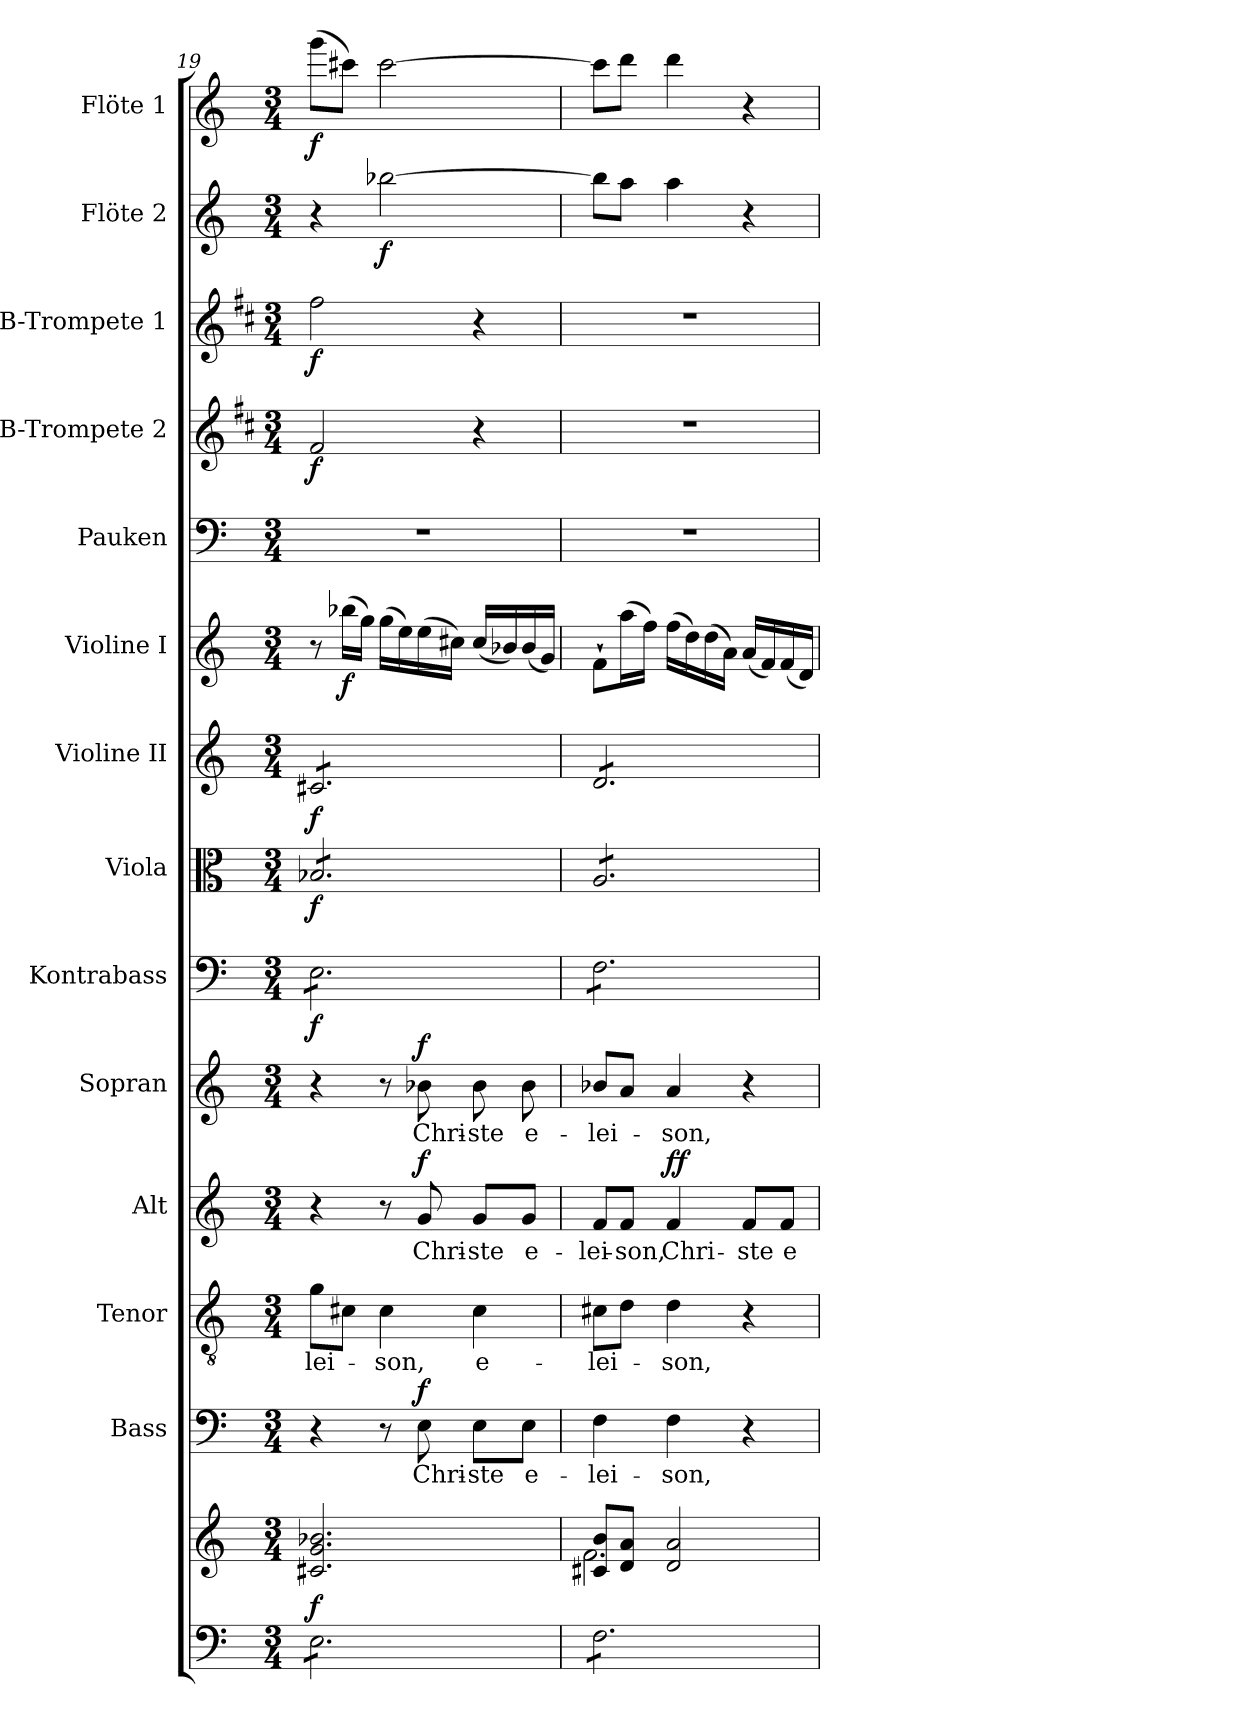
**kern	**kern	**dynam	**kern	**text	**dynam	**kern	**text	**kern	**text	**dynam	**kern	**text	**dynam	**kern	**dynam	**kern	**dynam	**kern	**dynam	**kern	**dynam	**kern	**kern	**dynam	**kern	**dynam	**kern	**dynam	**kern	**dynam
*part14	*part14	*part14	*part13	*part13	*part13	*part12	*part12	*part11	*part11	*part11	*part10	*part10	*part10	*part9	*part9	*part8	*part8	*part7	*part7	*part6	*part6	*part5	*part4	*part4	*part3	*part3	*part2	*part2	*part1	*part1
*staff15	*staff14	*staff14/15	*staff13	*staff13	*staff13	*staff12	*staff12	*staff11	*staff11	*staff11	*staff10	*staff10	*staff10	*staff9	*staff9	*staff8	*staff8	*staff7	*staff7	*staff6	*staff6	*staff5	*staff4	*staff4	*staff3	*staff3	*staff2	*staff2	*staff1	*staff1
*	*	*	*I"Bass	*	*	*I"Tenor	*	*I"Alt	*	*	*I"Sopran	*	*	*I"Kontrabass	*	*I"Viola	*	*I"Violine II	*	*I"Violine I	*	*I"Pauken	*I"B-Trompete 2	*	*I"B-Trompete 1	*	*I"Flöte 2	*	*I"Flöte 1	*
*	*	*	*I'B.	*	*	*I'T.	*	*I'A.	*	*	*I'S.	*	*	*I'Kb.	*	*I'Vla.	*	*I'Vl. II	*	*I'Vl. I	*	*I'Pk.	*I'B Trp. 2	*	*I'B Trp. 1	*	*I'Fl. 2	*	*I'Fl. 1	*
*clefF4	*clefG2	*	*clefF4	*	*	*clefGv2	*	*clefG2	*	*	*clefG2	*	*	*clefF4	*	*clefC3	*	*clefG2	*	*clefG2	*	*clefF4	*clefG2	*	*clefG2	*	*clefG2	*	*clefG2	*
*	*	*	*	*	*	*	*	*	*	*	*	*	*	*ITrd7c12	*	*	*	*	*	*	*	*	*ITrd1c2	*	*ITrd1c2	*	*	*	*	*
*k[]	*k[]	*	*k[]	*	*	*k[]	*	*k[]	*	*	*k[]	*	*	*k[]	*	*k[]	*	*k[]	*	*k[]	*	*k[]	*k[]	*	*k[]	*	*k[]	*	*k[]	*
*C:	*C:	*	*C:	*	*	*C:	*	*C:	*	*	*C:	*	*	*C:	*	*C:	*	*C:	*	*C:	*	*C:	*C:	*	*C:	*	*C:	*	*C:	*
*M3/4	*M3/4	*	*M3/4	*	*	*M3/4	*	*M3/4	*	*	*M3/4	*	*	*M3/4	*	*M3/4	*	*M3/4	*	*M3/4	*	*M3/4	*M3/4	*	*M3/4	*	*M3/4	*	*M3/4	*
=19	=19	=19	=19	=19	=19	=19	=19	=19	=19	=19	=19	=19	=19	=19	=19	=19	=19	=19	=19	=19	=19	=19	=19	=19	=19	=19	=19	=19	=19	=19
!	!	!LO:DY:a=2	!	!	!	!	!LO:LY:b	!	!	!	!	!	!	!	!LO:DY:b	!	!LO:DY:b	!	!LO:DY:b	!	!	!	!	!LO:DY:b	!	!LO:DY:b	!	!	!	!LO:DY:b
*tremolo	*	*	*	*	*	*	*	*	*	*	*	*	*	*	*	*	*	*	*	*	*	*	*	*	*	*	*	*	*	*
*	*	*	*	*	*	*	*	*	*	*	*	*	*	*tremolo	*	*	*	*	*	*	*	*	*	*	*	*	*	*	*	*
*	*	*	*	*	*	*	*	*	*	*	*	*	*	*	*	*tremolo	*	*	*	*	*	*	*	*	*	*	*	*	*	*
*	*	*	*	*	*	*	*	*	*	*	*	*	*	*	*	*	*	*tremolo	*	*	*	*	*	*	*	*	*	*	*	*
8E\L	2.c#X/ 2.g/ 2.b-X/	f	4r	.	.	8g\L	-lei-	4r	.	.	4r	.	.	8EE\L	f	8B-X/L	f	8c#X/L	f	8r	.	2.r	2e/	f	2ee\	f	4r	.	(>8ggg\L	f
!	!	!	!	!	!	!	!	!	!	!	!	!	!	!	!	!	!	!	!	!	!LO:DY:b	!	!	!	!	!	!	!	!	!
8E\	.	.	.	.	.	8c#X\J	.	.	.	.	.	.	.	8EE\	.	8B-X/	.	8c#X/	.	(>16bb-X\LL	f	.	.	.	.	.	.	.	8ccc#X\J)	.
.	.	.	.	.	.	.	.	.	.	.	.	.	.	.	.	.	.	.	.	16gg\JJ)	.	.	.	.	.	.	.	.	.	.
!	!	!	!	!	!	!	!LO:LY:b	!	!	!	!	!	!	!	!	!	!	!	!	!	!	!	!	!	!	!	!	!LO:DY:b	!	!
8E\	.	.	8r	.	.	4c#\	-son,	8r	.	.	8r	.	.	8EE\	.	8B-X/	.	8c#X/	.	(>16gg\LL	.	.	.	.	.	.	[2bb-X\	f	[2ccc#\	.
.	.	.	.	.	.	.	.	.	.	.	.	.	.	.	.	.	.	.	.	16ee\)	.	.	.	.	.	.	.	.	.	.
!	!	!	!	!LO:LY:b	!LO:DY:a	!	!	!	!LO:LY:b	!LO:DY:a	!	!LO:LY:b	!LO:DY:a	!	!	!	!	!	!	!	!	!	!	!	!	!	!	!	!	!
8E\	.	.	8E\	Chri-	f	.	.	8g/	Chri-	f	8b-X\	Chri-	f	8EE\	.	8B-X/	.	8c#X/	.	(>16ee\	.	.	.	.	.	.	.	.	.	.
.	.	.	.	.	.	.	.	.	.	.	.	.	.	.	.	.	.	.	.	16cc#X\JJ)	.	.	.	.	.	.	.	.	.	.
!	!	!	!	!LO:LY:b	!	!	!LO:LY:b	!	!LO:LY:b	!	!	!LO:LY:b	!	!	!	!	!	!	!	!	!	!	!	!	!	!	!	!	!	!
8E\	.	.	8E\L	-ste	.	4c#\	e-	8g/L	-ste	.	8b-\	-ste	.	8EE\	.	8B-X/	.	8c#X/	.	(<16cc#/LL	.	.	4r	.	4r	.	.	.	.	.
.	.	.	.	.	.	.	.	.	.	.	.	.	.	.	.	.	.	.	.	16b-X/)	.	.	.	.	.	.	.	.	.	.
!	!	!	!	!LO:LY:b	!	!	!	!	!LO:LY:b	!	!	!LO:LY:b	!	!	!	!	!	!	!	!	!	!	!	!	!	!	!	!	!	!
8E\J	.	.	8E\J	e-	.	.	.	8g/J	e-	.	8b-\	e-	.	8EE\J	.	8B-X/J	.	8c#X/J	.	(<16b-/	.	.	.	.	.	.	.	.	.	.
.	.	.	.	.	.	.	.	.	.	.	.	.	.	.	.	.	.	.	.	16g/JJ)	.	.	.	.	.	.	.	.	.	.
=20	=20	=20	=20	=20	=20	=20	=20	=20	=20	=20	=20	=20	=20	=20	=20	=20	=20	=20	=20	=20	=20	=20	=20	=20	=20	=20	=20	=20	=20	=20
*	*^	*	*	*	*	*	*	*	*	*	*	*	*	*	*	*	*	*	*	*	*	*	*	*	*	*	*	*	*	*
!	!	!	!	!	!LO:LY:b	!	!	!LO:LY:b	!	!LO:LY:b	!	!	!LO:LY:b	!	!	!	!	!	!	!	!	!	!	!	!	!	!	!	!	!	!
8F\L	8c#X/ 8b/L	2.f\	.	4F\	-lei-	.	8c#X\L	-lei-	8f/L	-lei-	.	8b-X/L	-lei-	.	8FF\L	.	8A/L	.	8d/L	.	8f`>\L	.	2.r	2.r	.	2.r	.	8bb-\L]	.	8ccc#\L]	.
!	!	!	!	!	!	!	!	!	!	!LO:LY:b	!	!	!	!	!	!	!	!	!	!	!	!	!	!	!	!	!	!	!	!	!
8F\	8d/ 8a/J	.	.	.	.	.	8d\J	.	8f/J	-son,	.	8a/J	.	.	8FF\	.	8A/	.	8d/	.	(>16aa\L	.	.	.	.	.	.	8aa\J	.	8ddd\J	.
.	.	.	.	.	.	.	.	.	.	.	.	.	.	.	.	.	.	.	.	.	16ff\JJ)	.	.	.	.	.	.	.	.	.	.
!	!	!	!	!	!LO:LY:b	!	!	!LO:LY:b	!	!LO:LY:b	!LO:DY:a	!	!LO:LY:b	!	!	!	!	!	!	!	!	!	!	!	!	!	!	!	!	!	!
8F\	2d/ 2a/	.	.	4F\	-son,	.	4d\	-son,	4f/	Chri-	ff	4a/	-son,	.	8FF\	.	8A/	.	8d/	.	(>16ff\LL	.	.	.	.	.	.	4aa\	.	4ddd\	.
.	.	.	.	.	.	.	.	.	.	.	.	.	.	.	.	.	.	.	.	.	16dd\)	.	.	.	.	.	.	.	.	.	.
8F\	.	.	.	.	.	.	.	.	.	.	.	.	.	.	8FF\	.	8A/	.	8d/	.	(>16dd\	.	.	.	.	.	.	.	.	.	.
.	.	.	.	.	.	.	.	.	.	.	.	.	.	.	.	.	.	.	.	.	16a\JJ)	.	.	.	.	.	.	.	.	.	.
!	!	!	!	!	!	!	!	!	!	!LO:LY:b	!	!	!	!	!	!	!	!	!	!	!	!	!	!	!	!	!	!	!	!	!
8F\	.	.	.	4r	.	.	4r	.	8f/L	-ste	.	4r	.	.	8FF\	.	8A/	.	8d/	.	(<16a/LL	.	.	.	.	.	.	4r	.	4r	.
.	.	.	.	.	.	.	.	.	.	.	.	.	.	.	.	.	.	.	.	.	16f/)	.	.	.	.	.	.	.	.	.	.
!	!	!	!	!	!	!	!	!	!	!LO:LY:b	!	!	!	!	!	!	!	!	!	!	!	!	!	!	!	!	!	!	!	!	!
8F\J	.	.	.	.	.	.	.	.	8f/J	e-	.	.	.	.	8FF\J	.	8A/J	.	8d/J	.	(<16f/	.	.	.	.	.	.	.	.	.	.
*	*	*	*	*	*	*	*	*	*	*	*	*	*	*	*	*	*	*	*Xtremolo	*	*	*	*	*	*	*	*	*	*	*	*
*	*	*	*	*	*	*	*	*	*	*	*	*	*	*	*	*	*Xtremolo	*	*	*	*	*	*	*	*	*	*	*	*	*	*
*	*	*	*	*	*	*	*	*	*	*	*	*	*	*	*Xtremolo	*	*	*	*	*	*	*	*	*	*	*	*	*	*	*	*
*Xtremolo	*	*	*	*	*	*	*	*	*	*	*	*	*	*	*	*	*	*	*	*	*	*	*	*	*	*	*	*	*	*	*
.	.	.	.	.	.	.	.	.	.	.	.	.	.	.	.	.	.	.	.	.	16d/JJ)	.	.	.	.	.	.	.	.	.	.
*	*v	*v	*	*	*	*	*	*	*	*	*	*	*	*	*	*	*	*	*	*	*	*	*	*	*	*	*	*	*	*	*
=	=	=	=	=	=	=	=	=	=	=	=	=	=	=	=	=	=	=	=	=	=	=	=	=	=	=	=	=	=	=
*-	*-	*-	*-	*-	*-	*-	*-	*-	*-	*-	*-	*-	*-	*-	*-	*-	*-	*-	*-	*-	*-	*-	*-	*-	*-	*-	*-	*-	*-	*-
